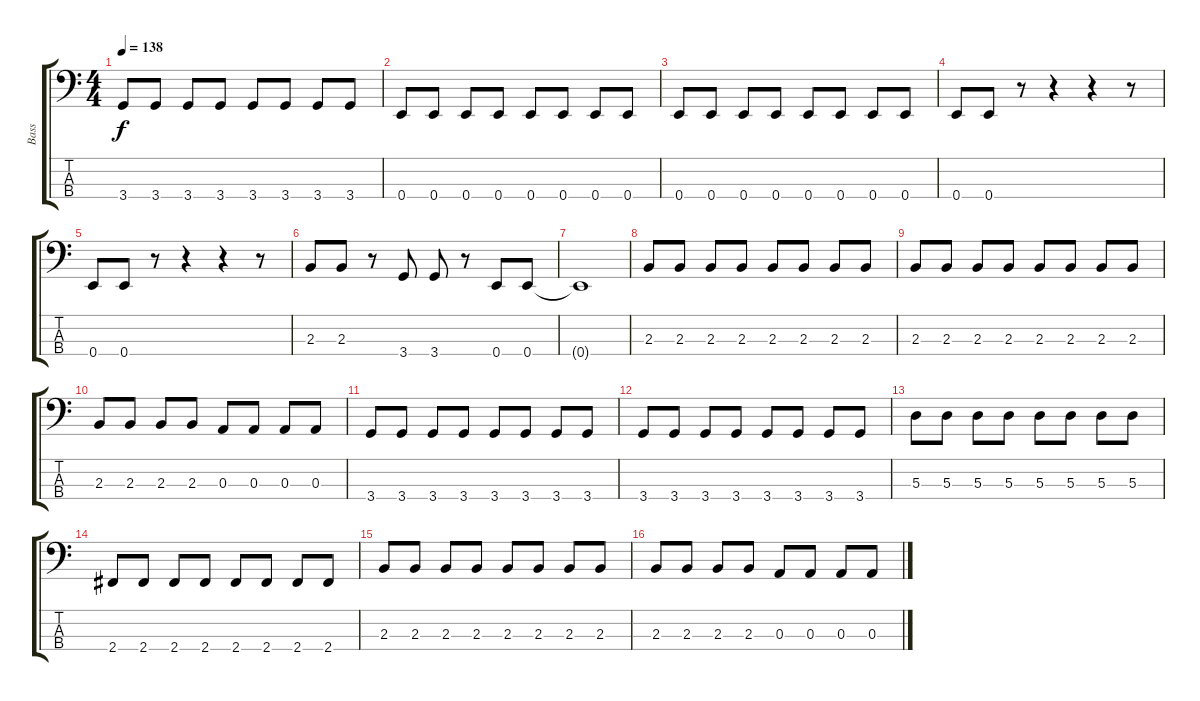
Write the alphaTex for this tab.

\track ("Bass" "Bass") {instrument electricbassfinger}
\staff {score tabs}
\tuning (G2 D2 A1 E1) {hide}
\ts (4 4)
\tempo 138
\clef f4
\ks c
3.4.8{dy f} 3.4.8 3.4.8 3.4.8 3.4.8 3.4.8 3.4.8 3.4.8 |
0.4.8 0.4.8 0.4.8 0.4.8 0.4.8 0.4.8 0.4.8 0.4.8 |
0.4.8 0.4.8 0.4.8 0.4.8 0.4.8 0.4.8 0.4.8 0.4.8 |
0.4.8 0.4.8 r.8 r.4 r.4 r.8 |
0.4.8 0.4.8 r.8 r.4 r.4 r.8 |
2.3.8 2.3.8 r.8 3.4.8 3.4.8 r.8 0.4.8 0.4.8 |
0.4{t}.1 |
2.3.8 2.3.8 2.3.8 2.3.8 2.3.8 2.3.8 2.3.8 2.3.8 |
2.3.8 2.3.8 2.3.8 2.3.8 2.3.8 2.3.8 2.3.8 2.3.8 |
2.3.8 2.3.8 2.3.8 2.3.8 0.3.8 0.3.8 0.3.8 0.3.8 |
3.4.8 3.4.8 3.4.8 3.4.8 3.4.8 3.4.8 3.4.8 3.4.8 |
3.4.8 3.4.8 3.4.8 3.4.8 3.4.8 3.4.8 3.4.8 3.4.8 |
5.3.8 5.3.8 5.3.8 5.3.8 5.3.8 5.3.8 5.3.8 5.3.8 |
2.4.8 2.4.8 2.4.8 2.4.8 2.4.8 2.4.8 2.4.8 2.4.8 |
2.3.8 2.3.8 2.3.8 2.3.8 2.3.8 2.3.8 2.3.8 2.3.8 |
2.3.8 2.3.8 2.3.8 2.3.8 0.3.8 0.3.8 0.3.8 0.3.8
